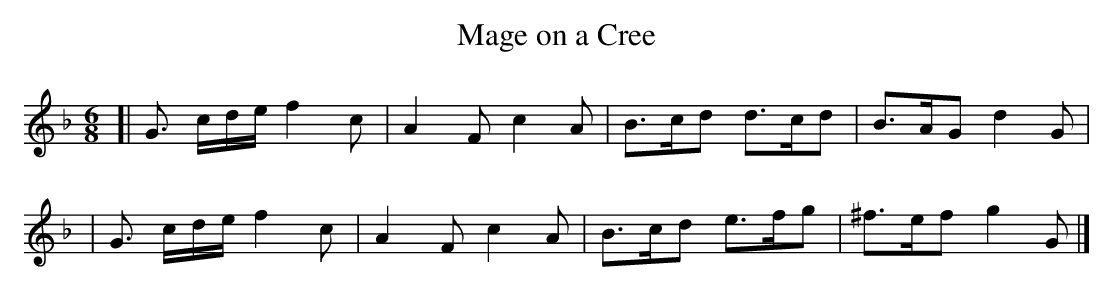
X:1
T:Mage on a Cree
M:6/8
L:1/8
K:GDor
[| G> cd/2e/2 f2c | A2F c2A | B>cd d>cd | B>AG d2G |
| G> cd/2e/2 f2c | A2F c2A | B>cd e>fg | ^f>ef g2G |]
